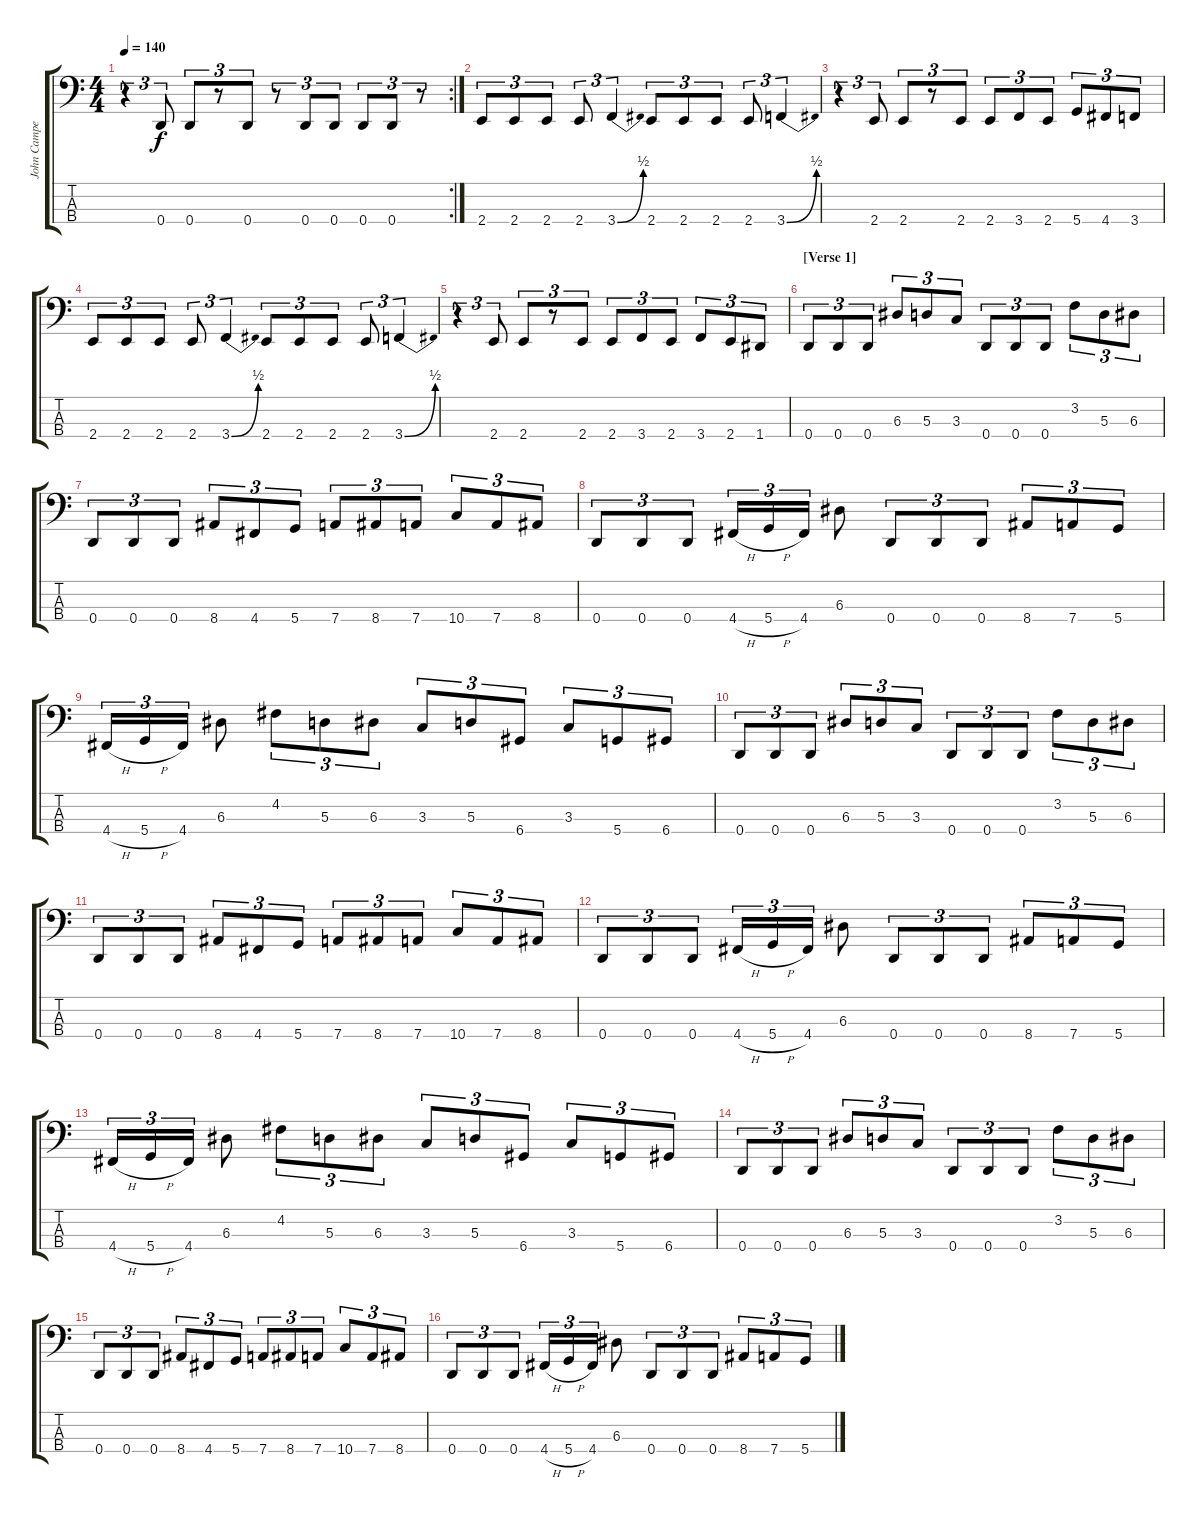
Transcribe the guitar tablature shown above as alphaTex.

\track ("John Campel" "John Campe") {instrument electricbasspick}
\staff {score tabs}
\tuning (G2 D2 A1 D1) {hide}
\rc 2
\ts (4 4)
\tempo 140
\clef f4
\ks c
r.4{tu (3 2) dy f} 0.4.8{tu (3 2)} 0.4.8{tu (3 2)} r.8{tu (3 2)} 0.4.8{tu (3 2)} r.8{tu (3 2)} 0.4.8{tu (3 2)} 0.4.8{tu (3 2)} 0.4.8{tu (3 2)} 0.4.8{tu (3 2)} r.8{tu (3 2)} |
2.4.8{tu (3 2)} 2.4.8{tu (3 2)} 2.4.8{tu (3 2)} 2.4.8{tu (3 2)} 3.4{be (bend 0 0 60 2)}.4{tu (3 2)} 2.4.8{tu (3 2)} 2.4.8{tu (3 2)} 2.4.8{tu (3 2)} 2.4.8{tu (3 2)} 3.4{be (bend 0 0 60 2)}.4{tu (3 2)} |
r.4{tu (3 2)} 2.4.8{tu (3 2)} 2.4.8{tu (3 2)} r.8{tu (3 2)} 2.4.8{tu (3 2)} 2.4.8{tu (3 2)} 3.4.8{tu (3 2)} 2.4.8{tu (3 2)} 5.4.8{tu (3 2)} 4.4.8{tu (3 2)} 3.4.8{tu (3 2)} |
2.4.8{tu (3 2)} 2.4.8{tu (3 2)} 2.4.8{tu (3 2)} 2.4.8{tu (3 2)} 3.4{be (bend 0 0 60 2)}.4{tu (3 2)} 2.4.8{tu (3 2)} 2.4.8{tu (3 2)} 2.4.8{tu (3 2)} 2.4.8{tu (3 2)} 3.4{be (bend 0 0 60 2)}.4{tu (3 2)} |
r.4{tu (3 2)} 2.4.8{tu (3 2)} 2.4.8{tu (3 2)} r.8{tu (3 2)} 2.4.8{tu (3 2)} 2.4.8{tu (3 2)} 3.4.8{tu (3 2)} 2.4.8{tu (3 2)} 3.4.8{tu (3 2)} 2.4.8{tu (3 2)} 1.4.8{tu (3 2)} |
\section ("" "[Verse 1]")
0.4.8{tu (3 2)} 0.4.8{tu (3 2)} 0.4.8{tu (3 2)} 6.3.8{tu (3 2)} 5.3.8{tu (3 2)} 3.3.8{tu (3 2)} 0.4.8{tu (3 2)} 0.4.8{tu (3 2)} 0.4.8{tu (3 2)} 3.2.8{tu (3 2)} 5.3.8{tu (3 2)} 6.3.8{tu (3 2)} |
0.4.8{tu (3 2)} 0.4.8{tu (3 2)} 0.4.8{tu (3 2)} 8.4.8{tu (3 2)} 4.4.8{tu (3 2)} 5.4.8{tu (3 2)} 7.4.8{tu (3 2)} 8.4.8{tu (3 2)} 7.4.8{tu (3 2)} 10.4.8{tu (3 2)} 7.4.8{tu (3 2)} 8.4.8{tu (3 2)} |
0.4.8{tu (3 2)} 0.4.8{tu (3 2)} 0.4.8{tu (3 2)} 4.4{h}.16{tu (3 2)} 5.4{h}.16{tu (3 2)} 4.4.16{tu (3 2)} 6.3.8 0.4.8{tu (3 2)} 0.4.8{tu (3 2)} 0.4.8{tu (3 2)} 8.4.8{tu (3 2)} 7.4.8{tu (3 2)} 5.4.8{tu (3 2)} |
4.4{h}.16{tu (3 2)} 5.4{h}.16{tu (3 2)} 4.4.16{tu (3 2)} 6.3.8 4.2.8{tu (3 2)} 5.3.8{tu (3 2)} 6.3.8{tu (3 2)} 3.3.8{tu (3 2)} 5.3.8{tu (3 2)} 6.4.8{tu (3 2)} 3.3.8{tu (3 2)} 5.4.8{tu (3 2)} 6.4.8{tu (3 2)} |
0.4.8{tu (3 2)} 0.4.8{tu (3 2)} 0.4.8{tu (3 2)} 6.3.8{tu (3 2)} 5.3.8{tu (3 2)} 3.3.8{tu (3 2)} 0.4.8{tu (3 2)} 0.4.8{tu (3 2)} 0.4.8{tu (3 2)} 3.2.8{tu (3 2)} 5.3.8{tu (3 2)} 6.3.8{tu (3 2)} |
0.4.8{tu (3 2)} 0.4.8{tu (3 2)} 0.4.8{tu (3 2)} 8.4.8{tu (3 2)} 4.4.8{tu (3 2)} 5.4.8{tu (3 2)} 7.4.8{tu (3 2)} 8.4.8{tu (3 2)} 7.4.8{tu (3 2)} 10.4.8{tu (3 2)} 7.4.8{tu (3 2)} 8.4.8{tu (3 2)} |
0.4.8{tu (3 2)} 0.4.8{tu (3 2)} 0.4.8{tu (3 2)} 4.4{h}.16{tu (3 2)} 5.4{h}.16{tu (3 2)} 4.4.16{tu (3 2)} 6.3.8 0.4.8{tu (3 2)} 0.4.8{tu (3 2)} 0.4.8{tu (3 2)} 8.4.8{tu (3 2)} 7.4.8{tu (3 2)} 5.4.8{tu (3 2)} |
4.4{h}.16{tu (3 2)} 5.4{h}.16{tu (3 2)} 4.4.16{tu (3 2)} 6.3.8 4.2.8{tu (3 2)} 5.3.8{tu (3 2)} 6.3.8{tu (3 2)} 3.3.8{tu (3 2)} 5.3.8{tu (3 2)} 6.4.8{tu (3 2)} 3.3.8{tu (3 2)} 5.4.8{tu (3 2)} 6.4.8{tu (3 2)} |
0.4.8{tu (3 2)} 0.4.8{tu (3 2)} 0.4.8{tu (3 2)} 6.3.8{tu (3 2)} 5.3.8{tu (3 2)} 3.3.8{tu (3 2)} 0.4.8{tu (3 2)} 0.4.8{tu (3 2)} 0.4.8{tu (3 2)} 3.2.8{tu (3 2)} 5.3.8{tu (3 2)} 6.3.8{tu (3 2)} |
0.4.8{tu (3 2)} 0.4.8{tu (3 2)} 0.4.8{tu (3 2)} 8.4.8{tu (3 2)} 4.4.8{tu (3 2)} 5.4.8{tu (3 2)} 7.4.8{tu (3 2)} 8.4.8{tu (3 2)} 7.4.8{tu (3 2)} 10.4.8{tu (3 2)} 7.4.8{tu (3 2)} 8.4.8{tu (3 2)} |
0.4.8{tu (3 2)} 0.4.8{tu (3 2)} 0.4.8{tu (3 2)} 4.4{h}.16{tu (3 2)} 5.4{h}.16{tu (3 2)} 4.4.16{tu (3 2)} 6.3.8 0.4.8{tu (3 2)} 0.4.8{tu (3 2)} 0.4.8{tu (3 2)} 8.4.8{tu (3 2)} 7.4.8{tu (3 2)} 5.4.8{tu (3 2)}
